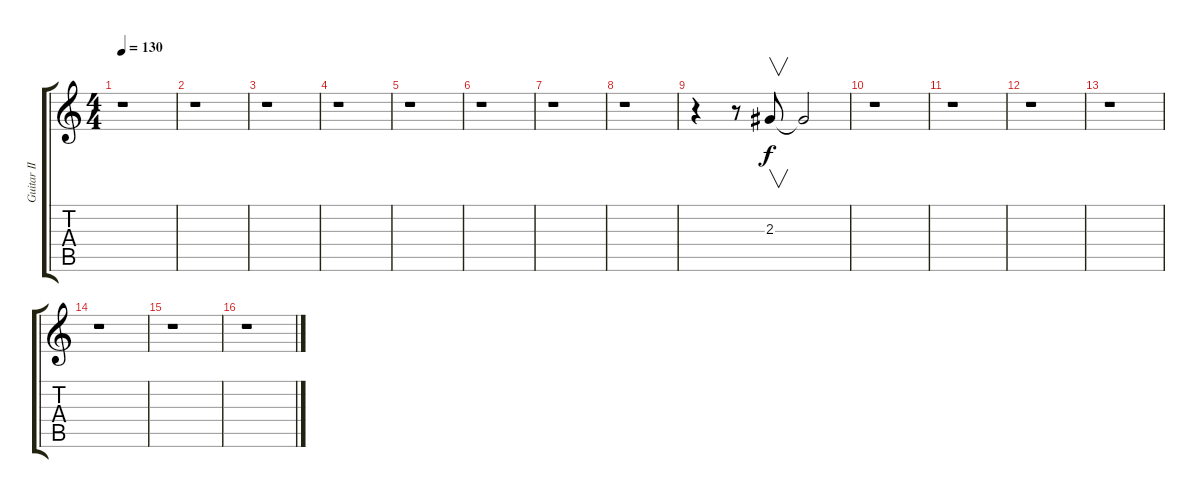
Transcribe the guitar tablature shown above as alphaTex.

\track ("Guitar II" "Guitar II") {instrument overdrivenguitar}
\staff {score tabs}
\tuning (Eb4 Bb3 Gb3 Db3 Ab2 Eb2) {hide}
\ts (4 4)
\tempo 130
\clef g2
\ks c
r.1{dy f} |
r.1 |
r.1 |
r.1 |
r.1 |
r.1 |
r.1 |
r.1 |
r.4 r.8 2.3.8{v} 2.3{t}.2 |
r.1 |
r.1 |
r.1 |
r.1 |
r.1 |
r.1 |
r.1
